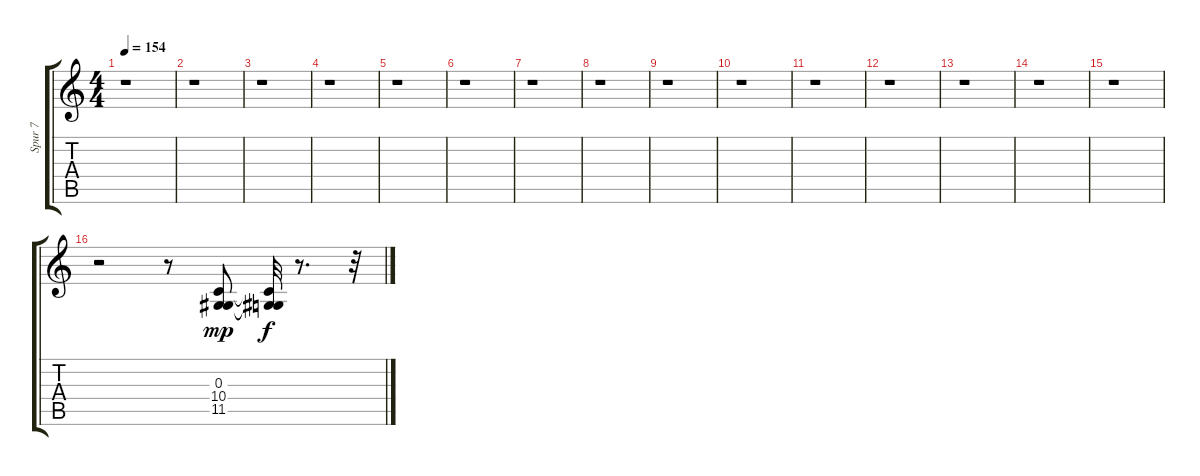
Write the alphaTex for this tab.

\track ("Spur 7" "Spur 7") {instrument acousticgrandpiano}
\staff {score tabs}
\tuning (E4 B3 G3 D3 A2 E2) {hide}
\ts (4 4)
\tempo 154
\clef g2
\ks c
r.1{dy mf} |
r.1 |
r.1 |
r.1 |
r.1 |
r.1 |
r.1 |
r.1 |
r.1 |
r.1 |
r.1 |
r.1 |
r.1 |
r.1 |
r.1 |
r.2 r.8 (0.3 10.4 11.5).8{dy mp} (0.3{t} 10.4{t} 11.5{t}).32{dy f} r.8{d} r.32
